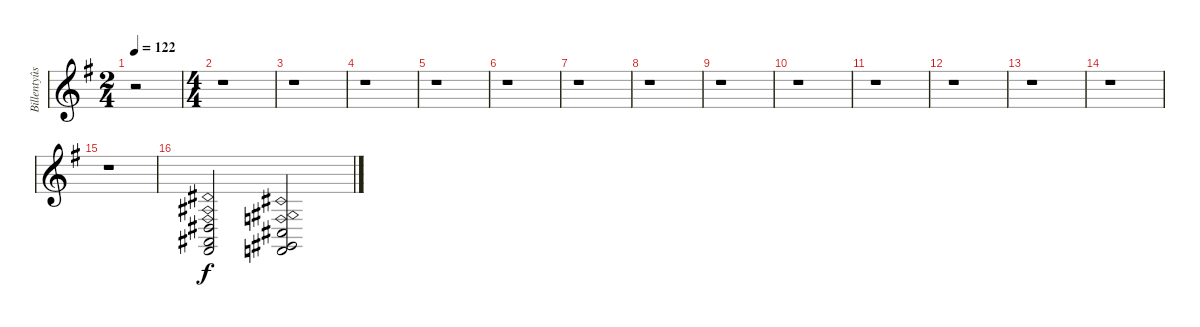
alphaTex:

\track ("Billentyûs 1 (Mats Olausson)" "Billentyûs") {instrument drawbarorgan}
\staff {score}
\tuning (E4 B3 G3 D3 A2 E2 B1) {hide}
\ts (2 4)
\tempo 122
\clef g2
\ks g
r.2{dy f instrument drawbarorgan} |
\ts (4 4)
r.1 |
r.1 |
r.1 |
r.1 |
r.1 |
r.1 |
r.1 |
r.1 |
r.1 |
r.1 |
r.1 |
r.1 |
r.1 |
r.1 |
(1.4{ph 12} 1.5{ph 12} 2.6{ph 12}).2 (4.5{ph 12} 4.6{ph 12} 6.7{ph 12}).2
